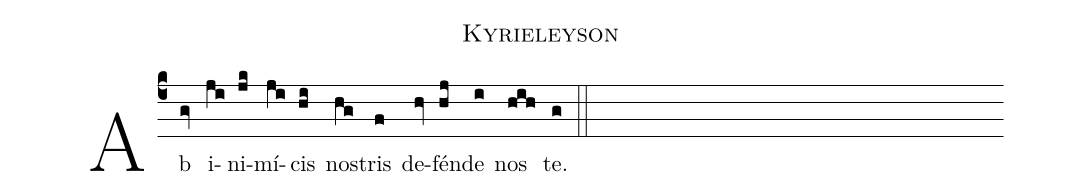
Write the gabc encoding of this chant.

name: Kyrieleyson;
%%
(c4) Ab(gv) i(ji)ni(jk)mí(ji)cis(hi) nos(hg)tris(f) de(hv)fén(hj)de(i) nos(hih) te.(g) (::)
